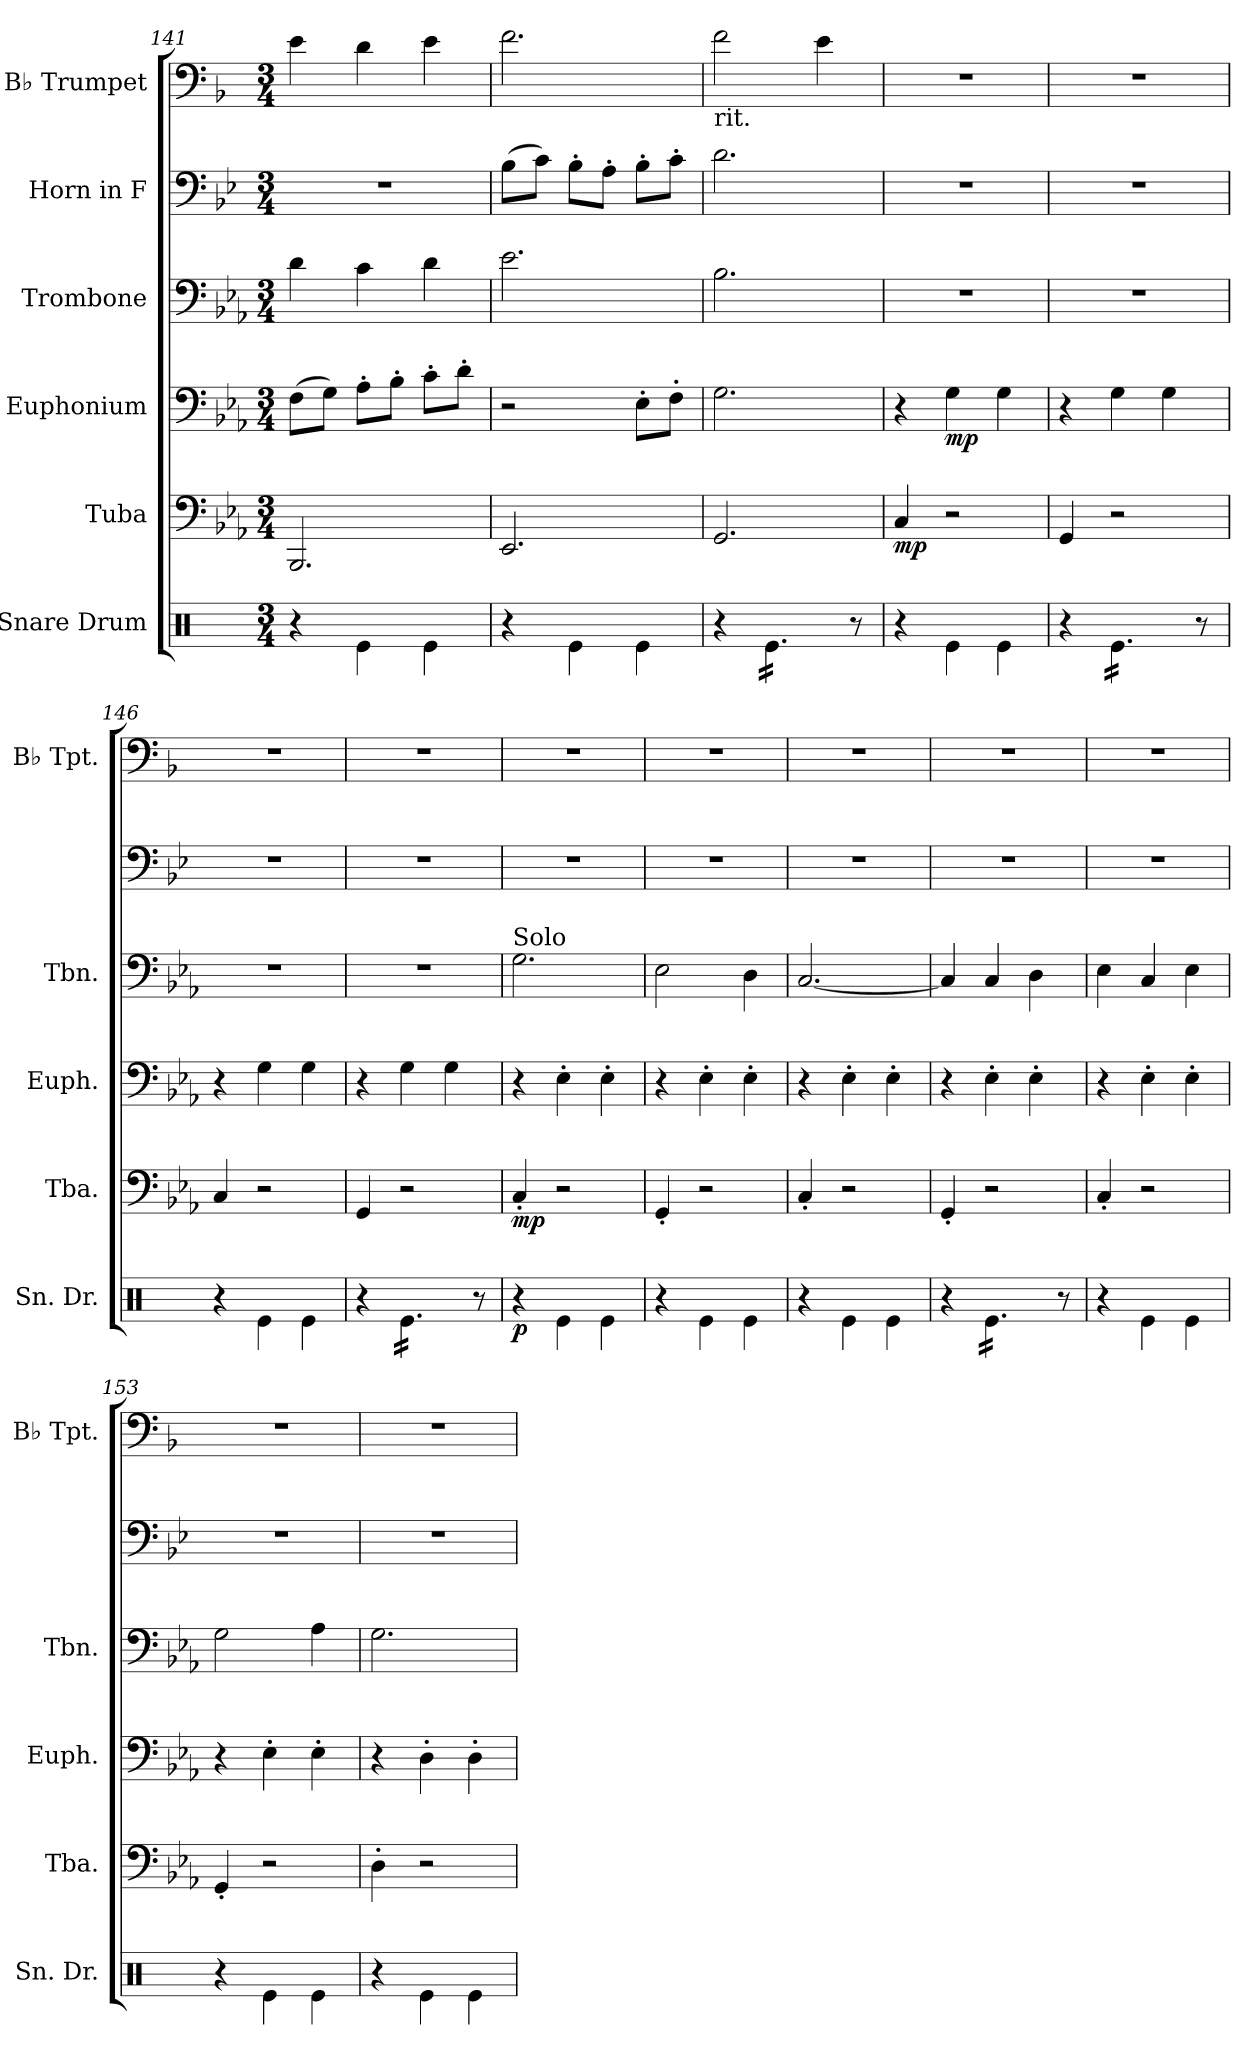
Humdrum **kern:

**kern	**dynam	**kern	**dynam	**kern	**dynam	**kern	**dynam	**kern	**kern
*part6	*part6	*part5	*part5	*part4	*part4	*part3	*part3	*part2	*part1
*staff6	*staff6	*staff5	*staff5	*staff4	*staff4	*staff3	*staff3	*staff2	*staff1
*I"Snare Drum	*	*I"Tuba	*	*I"Euphonium	*	*I"Trombone	*	*I"Horn in F	*I"B♭ Trumpet
*I'Sn. Dr.	*	*I'Tba.	*	*I'Euph.	*	*I'Tbn.	*	*	*I'B♭ Tpt.
*clefX	*	*clefF4	*	*clefF4	*	*clefF4	*	*clefF4	*clefF4
*	*	*	*	*	*	*	*	*ITrd4c7	*ITrd1c2
*k[]	*	*k[b-e-a-]	*	*k[b-e-a-]	*	*k[b-e-a-]	*	*k[b-e-a-]	*k[b-e-a-]
*M3/4	*	*M3/4	*	*M3/4	*	*M3/4	*	*M3/4	*M3/4
=141	=141	=141	=141	=141	=141	=141	=141	=141	=141
4r	.	2.BBB-/	.	(8F\L	.	4d\	.	2.r	4d\
.	.	.	.	8G\J)	.	.	.	.	.
4Re\	.	.	.	8A-'\L	.	4c\	.	.	4c\
.	.	.	.	8B-'\J	.	.	.	.	.
4Re\	.	.	.	8c'\L	.	4d\	.	.	4d\
.	.	.	.	8d'\J	.	.	.	.	.
!!LO:LB:g=z
=142	=142	=142	=142	=142	=142	=142	=142	=142	=142
4r	.	2.EE-/	.	2r	.	2.e-\	.	(8E-\L	2.e-\
.	.	.	.	.	.	.	.	8F\J)	.
4Re\	.	.	.	.	.	.	.	8E-'\L	.
.	.	.	.	.	.	.	.	8D'\J	.
4Re\	.	.	.	8E-'\L	.	.	.	8E-'\L	.
.	.	.	.	8F'\J	.	.	.	8F'\J	.
=143	=143	=143	=143	=143	=143	=143	=143	=143	=143
!	!	!	!	!	!	!	!	!	!LO:TX:b:t=rit.
4r	.	2.GG/	.	2.G\	.	2.B-\	.	2.G\	2e-\
*tremolo	*	*	*	*	*	*	*	*	*
16Re\LL	.	.	.	.	.	.	.	.	.
16Re\	.	.	.	.	.	.	.	.	.
16Re\	.	.	.	.	.	.	.	.	.
16Re\	.	.	.	.	.	.	.	.	.
16Re\	.	.	.	.	.	.	.	.	4d\
16Re\JJ	.	.	.	.	.	.	.	.	.
*Xtremolo	*	*	*	*	*	*	*	*	*
8r	.	.	.	.	.	.	.	.	.
=144	=144	=144	=144	=144	=144	=144	=144	=144	=144
!	!	!	!LO:DY:b	!	!	!	!	!	!
4r	.	4C/	mp	4r	.	2.r	.	2.r	2.r
!	!	!	!	!	!LO:DY:b	!	!	!	!
4Re\	.	2r	.	4G\	mp	.	.	.	.
4Re\	.	.	.	4G\	.	.	.	.	.
=145	=145	=145	=145	=145	=145	=145	=145	=145	=145
4r	.	4GG/	.	4r	.	2.r	.	2.r	2.r
*tremolo	*	*	*	*	*	*	*	*	*
16Re\LL	.	2r	.	4G\	.	.	.	.	.
16Re\	.	.	.	.	.	.	.	.	.
16Re\	.	.	.	.	.	.	.	.	.
16Re\	.	.	.	.	.	.	.	.	.
16Re\	.	.	.	4G\	.	.	.	.	.
16Re\JJ	.	.	.	.	.	.	.	.	.
*Xtremolo	*	*	*	*	*	*	*	*	*
8r	.	.	.	.	.	.	.	.	.
=146	=146	=146	=146	=146	=146	=146	=146	=146	=146
4r	.	4C/	.	4r	.	2.r	.	2.r	2.r
4Re\	.	2r	.	4G\	.	.	.	.	.
4Re\	.	.	.	4G\	.	.	.	.	.
=147	=147	=147	=147	=147	=147	=147	=147	=147	=147
4r	.	4GG/	.	4r	.	2.r	.	2.r	2.r
*tremolo	*	*	*	*	*	*	*	*	*
16Re\LL	.	2r	.	4G\	.	.	.	.	.
16Re\	.	.	.	.	.	.	.	.	.
16Re\	.	.	.	.	.	.	.	.	.
16Re\	.	.	.	.	.	.	.	.	.
16Re\	.	.	.	4G\	.	.	.	.	.
16Re\JJ	.	.	.	.	.	.	.	.	.
*Xtremolo	*	*	*	*	*	*	*	*	*
8r	.	.	.	.	.	.	.	.	.
=148	=148	=148	=148	=148	=148	=148	=148	=148	=148
!	!	!	!	!	!	!LO:TX:a:t=Solo	!	!	!
!	!LO:DY:b	!	!LO:DY:b	!	!	!	!LO:DY:b	!	!
!	!	!	!	!	!	!	!LO:DY:n=1:b	!	!
4r	p	4C'/	mp	4r	.	2.G\	other-dynamics mf	2.r	2.r
4Re\	.	2r	.	4E-'\	.	.	.	.	.
4Re\	.	.	.	4E-'\	.	.	.	.	.
=149	=149	=149	=149	=149	=149	=149	=149	=149	=149
4r	.	4GG'/	.	4r	.	2E-\	.	2.r	2.r
4Re\	.	2r	.	4E-'\	.	.	.	.	.
4Re\	.	.	.	4E-'\	.	4D\	.	.	.
=150	=150	=150	=150	=150	=150	=150	=150	=150	=150
4r	.	4C'/	.	4r	.	[2.C/	.	2.r	2.r
4Re\	.	2r	.	4E-'\	.	.	.	.	.
4Re\	.	.	.	4E-'\	.	.	.	.	.
!!LO:PB:g=z
=151	=151	=151	=151	=151	=151	=151	=151	=151	=151
4r	.	4GG'/	.	4r	.	4C/]	.	2.r	2.r
*tremolo	*	*	*	*	*	*	*	*	*
16Re\LL	.	2r	.	4E-'\	.	4C/	.	.	.
16Re\	.	.	.	.	.	.	.	.	.
16Re\	.	.	.	.	.	.	.	.	.
16Re\	.	.	.	.	.	.	.	.	.
16Re\	.	.	.	4E-'\	.	4D\	.	.	.
16Re\JJ	.	.	.	.	.	.	.	.	.
*Xtremolo	*	*	*	*	*	*	*	*	*
8r	.	.	.	.	.	.	.	.	.
=152	=152	=152	=152	=152	=152	=152	=152	=152	=152
4r	.	4C'/	.	4r	.	4E-\	.	2.r	2.r
4Re\	.	2r	.	4E-'\	.	4C/	.	.	.
4Re\	.	.	.	4E-'\	.	4E-\	.	.	.
=153	=153	=153	=153	=153	=153	=153	=153	=153	=153
4r	.	4GG'/	.	4r	.	2G\	.	2.r	2.r
4Re\	.	2r	.	4E-'\	.	.	.	.	.
4Re\	.	.	.	4E-'\	.	4A-\	.	.	.
=154	=154	=154	=154	=154	=154	=154	=154	=154	=154
4r	.	4D'\	.	4r	.	2.G\	.	2.r	2.r
4Re\	.	2r	.	4D'\	.	.	.	.	.
4Re\	.	.	.	4D'\	.	.	.	.	.
=	=	=	=	=	=	=	=	=	=
*-	*-	*-	*-	*-	*-	*-	*-	*-	*-
